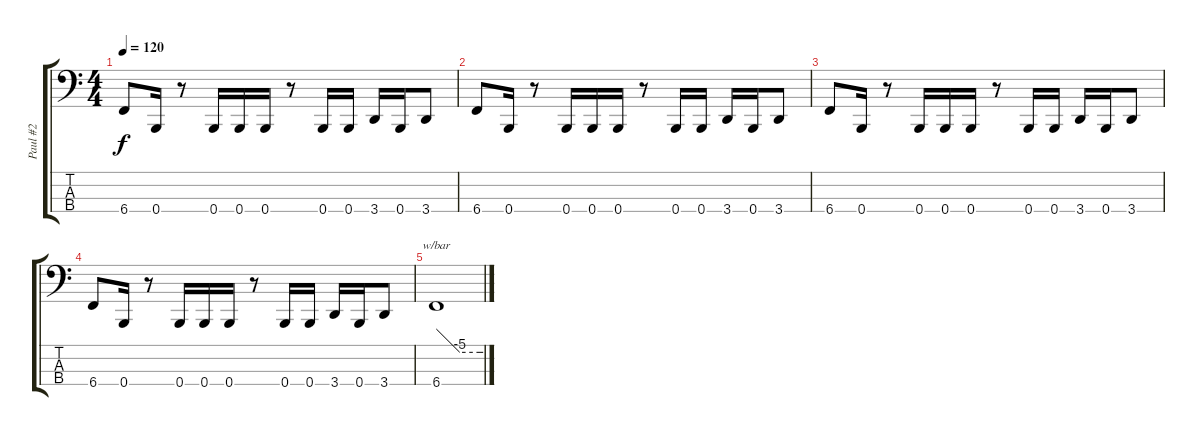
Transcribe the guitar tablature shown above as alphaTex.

\track ("Paul #2" "Paul #2") {instrument electricbasspick}
\staff {score tabs}
\tuning (E2 B1 Gb1 B0) {hide}
\ts (4 4)
\tempo 120
\clef f4
\ks c
6.4.8{dy f} 0.4.16 r.8 0.4.16 0.4.16 0.4.16 r.8 0.4.16 0.4.16 3.4.16 0.4.16 3.4.8 |
6.4.8 0.4.16 r.8 0.4.16 0.4.16 0.4.16 r.8 0.4.16 0.4.16 3.4.16 0.4.16 3.4.8 |
6.4.8 0.4.16 r.8 0.4.16 0.4.16 0.4.16 r.8 0.4.16 0.4.16 3.4.16 0.4.16 3.4.8 |
6.4.8 0.4.16 r.8 0.4.16 0.4.16 0.4.16 r.8 0.4.16 0.4.16 3.4.16 0.4.16 3.4.8 |
6.4.1{tbe (custom default 0 0 30 -20 56 -20 60 -20)}
